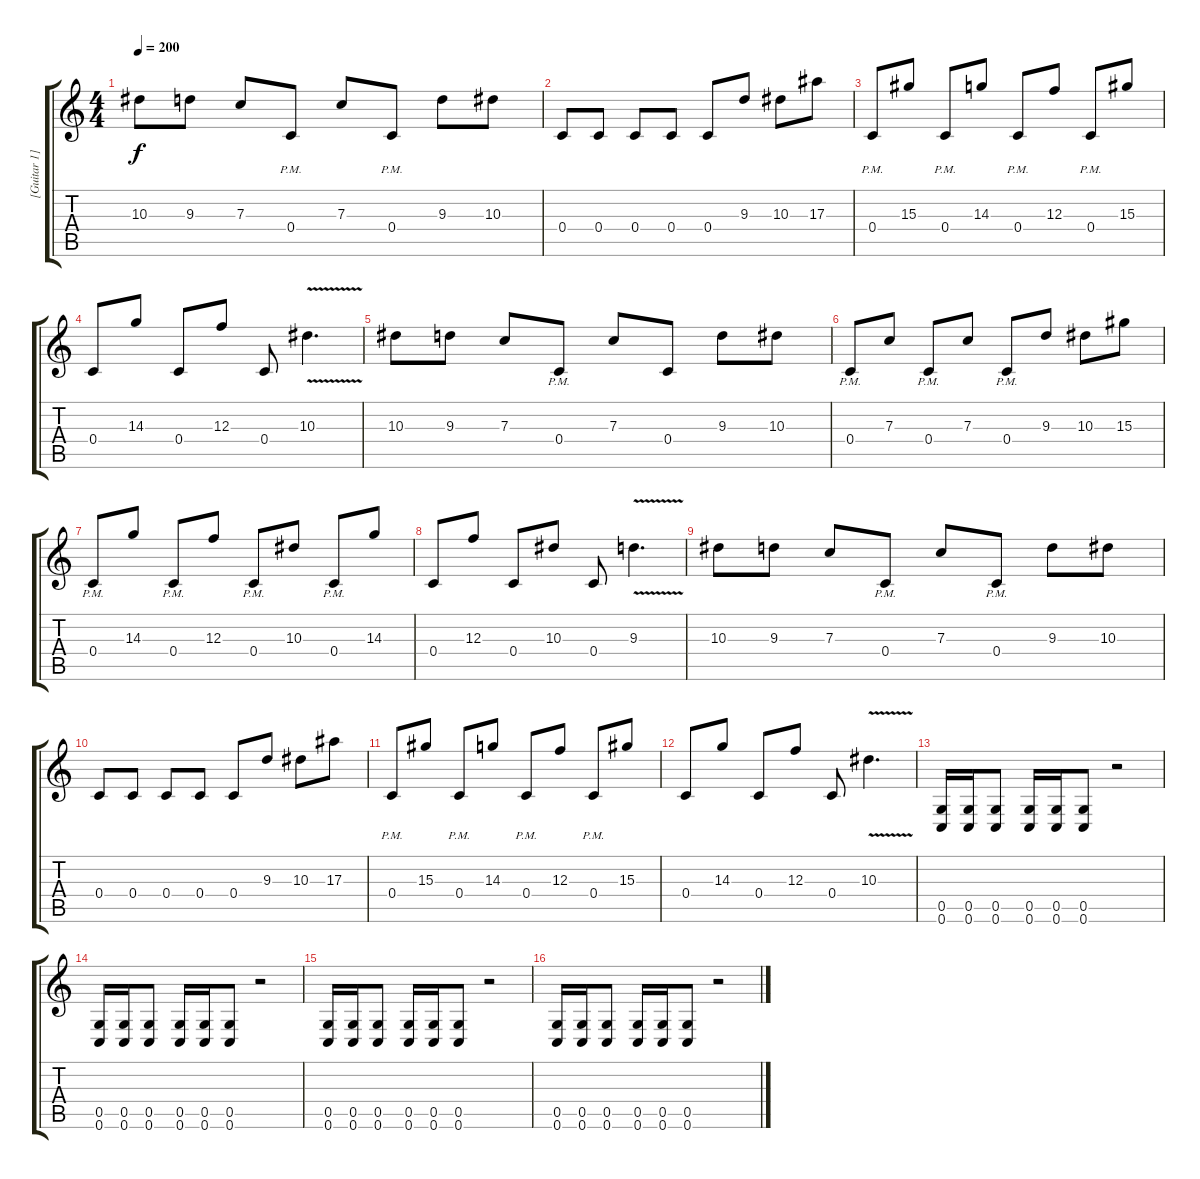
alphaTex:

\track ("[Guitar 1]" "[Guitar 1]") {instrument overdrivenguitar}
\staff {score tabs}
\tuning (D4 A3 F3 C3 G2 C2) {hide}
\ts (4 4)
\tempo 200
\clef g2
\ks c
10.3.8{dy f} 9.3.8 7.3.8 0.4{pm}.8 7.3.8 0.4{pm}.8 9.3.8 10.3.8 |
0.4.8 0.4.8 0.4.8 0.4.8 0.4.8 9.3.8 10.3.8 17.3.8 |
0.4{pm}.8 15.3.8 0.4{pm}.8 14.3.8 0.4{pm}.8 12.3.8 0.4{pm}.8 15.3.8 |
0.4.8 14.3.8 0.4.8 12.3.8 0.4.8 10.3{v}.4{d} |
10.3.8 9.3.8 7.3.8 0.4{pm}.8 7.3.8 0.4.8 9.3.8 10.3.8 |
0.4{pm}.8 7.3.8 0.4{pm}.8 7.3.8 0.4{pm}.8 9.3.8 10.3.8 15.3.8 |
0.4{pm}.8 14.3.8 0.4{pm}.8 12.3.8 0.4{pm}.8 10.3.8 0.4{pm}.8 14.3.8 |
0.4.8 12.3.8 0.4.8 10.3.8 0.4.8 9.3{v}.4{d} |
10.3.8 9.3.8 7.3.8 0.4{pm}.8 7.3.8 0.4{pm}.8 9.3.8 10.3.8 |
0.4.8 0.4.8 0.4.8 0.4.8 0.4.8 9.3.8 10.3.8 17.3.8 |
0.4{pm}.8 15.3.8 0.4{pm}.8 14.3.8 0.4{pm}.8 12.3.8 0.4{pm}.8 15.3.8 |
0.4.8 14.3.8 0.4.8 12.3.8 0.4.8 10.3{v}.4{d} |
(0.5 0.6).16 (0.5 0.6).16 (0.5 0.6).8 (0.5 0.6).16 (0.5 0.6).16 (0.5 0.6).8 r.2 |
(0.5 0.6).16 (0.5 0.6).16 (0.5 0.6).8 (0.5 0.6).16 (0.5 0.6).16 (0.5 0.6).8 r.2 |
(0.5 0.6).16 (0.5 0.6).16 (0.5 0.6).8 (0.5 0.6).16 (0.5 0.6).16 (0.5 0.6).8 r.2 |
(0.5 0.6).16 (0.5 0.6).16 (0.5 0.6).8 (0.5 0.6).16 (0.5 0.6).16 (0.5 0.6).8 r.2
